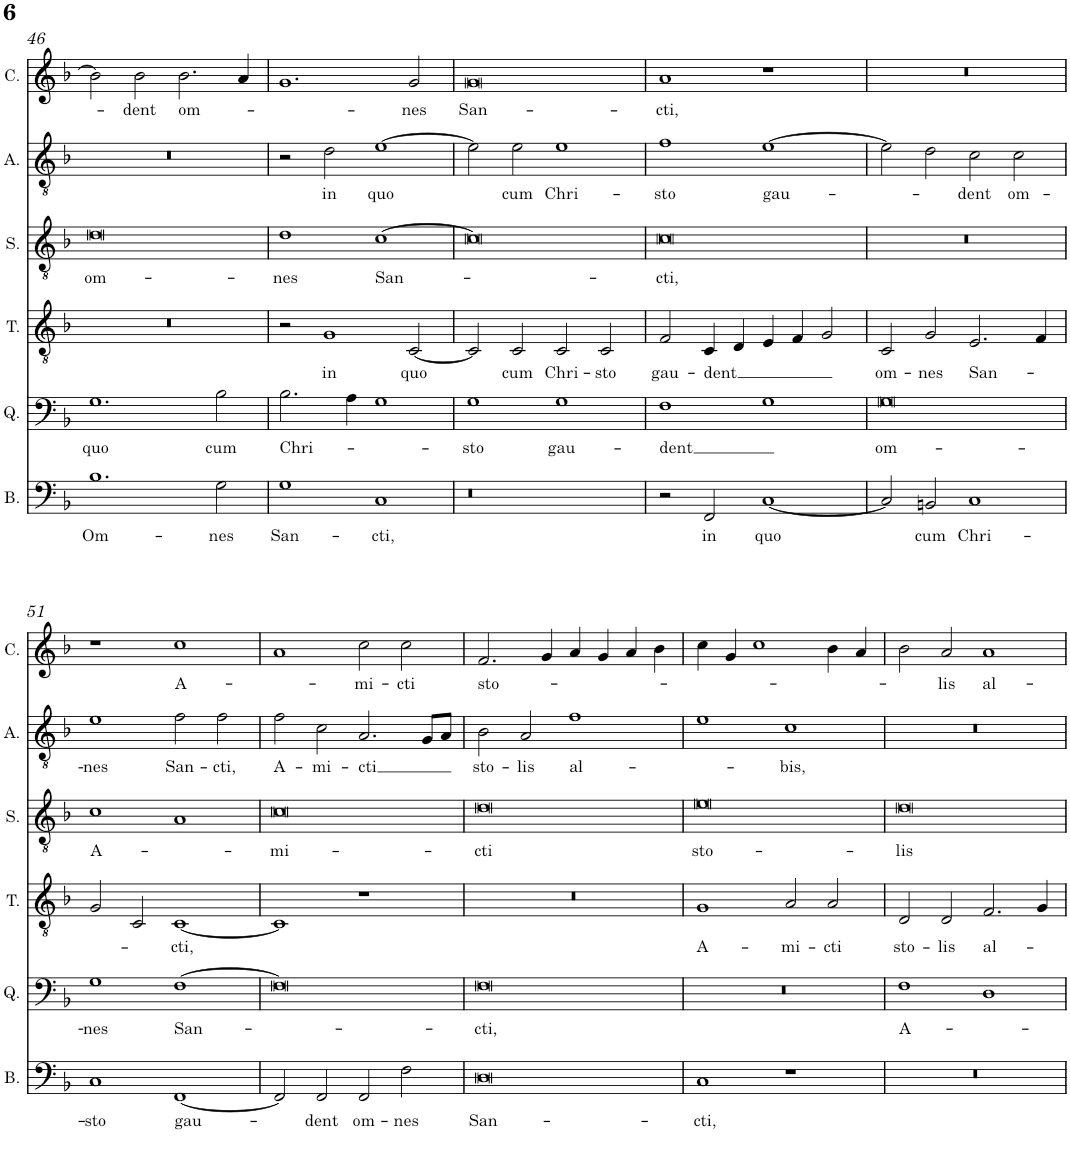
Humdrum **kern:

**kern	**text	**kern	**text	**kern	**text	**kern	**text	**kern	**text	**kern	**text
*part6	*part6	*part5	*part5	*part4	*part4	*part3	*part3	*part2	*part2	*part1	*part1
*staff6	*staff6	*staff5	*staff5	*staff4	*staff4	*staff3	*staff3	*staff2	*staff2	*staff1	*staff1
*I"Bassus	*	*I"Quintus	*	*I"Tenor	*	*I"Sextus	*	*I"Altus	*	*I"Cantus	*
*I'B.	*	*I'Q.	*	*I'T.	*	*I'S.	*	*I'A.	*	*I'C.	*
!!LO:PB:g=z
*clefF4	*	*clefF4	*	*clefGv2	*	*clefGv2	*	*clefGv2	*	*clefG2	*
*k[b-]	*	*k[b-]	*	*k[b-]	*	*k[b-]	*	*k[b-]	*	*k[b-]	*
*M4/2	*	*M4/2	*	*M4/2	*	*M4/2	*	*M4/2	*	*M4/2	*
=46	=46	=46	=46	=46	=46	=46	=46	=46	=46	=46	=46
!	!LO:LY:b	!	!LO:LY:b	!	!	!	!LO:LY:b	!	!	!	!
1.B-	Om-	1.G	quo	0r	.	0d	om-	0r	.	2b-\]	.
!	!	!	!	!	!	!	!	!	!	!	!LO:LY:b
.	.	.	.	.	.	.	.	.	.	2b-\	-dent
!	!	!	!	!	!	!	!	!	!	!	!LO:LY:b
.	.	.	.	.	.	.	.	.	.	2.b-\	om-
!	!LO:LY:b	!	!LO:LY:b	!	!	!	!	!	!	!	!
2G\	-nes	2B-\	cum	.	.	.	.	.	.	.	.
.	.	.	.	.	.	.	.	.	.	4a/	.
=47	=47	=47	=47	=47	=47	=47	=47	=47	=47	=47	=47
!	!LO:LY:b	!	!LO:LY:b	!	!	!	!LO:LY:b	!	!	!	!
1G	San-	2.B-\	Chri-	2r	.	1d	-nes	2r	.	1.g	.
!	!	!	!	!	!LO:LY:b	!	!	!	!LO:LY:b	!	!
.	.	.	.	1G	in	.	.	2d\	in	.	.
.	.	4A\	.	.	.	.	.	.	.	.	.
!	!LO:LY:b	!	!	!	!	!	!LO:LY:b	!	!LO:LY:b	!	!
1C	-cti,	1G	.	.	.	[1c	San-	[1e	quo	.	.
!	!	!	!	!	!LO:LY:b	!	!	!	!	!	!LO:LY:b
.	.	.	.	[2C/	quo	.	.	.	.	2g/	-nes
=48	=48	=48	=48	=48	=48	=48	=48	=48	=48	=48	=48
!	!	!	!LO:LY:b	!	!	!	!	!	!	!	!LO:LY:b
0r	.	1G	-sto	2C/]	.	0c]	.	2e\]	.	0g	San-
!	!	!	!	!	!LO:LY:b	!	!	!	!LO:LY:b	!	!
.	.	.	.	2C/	cum	.	.	2e\	cum	.	.
!	!	!	!LO:LY:b	!	!LO:LY:b	!	!	!	!LO:LY:b	!	!
.	.	1G	gau-	2C/	Chri-	.	.	1e	Chri-	.	.
!	!	!	!	!	!LO:LY:b	!	!	!	!	!	!
.	.	.	.	2C/	-sto	.	.	.	.	.	.
=49	=49	=49	=49	=49	=49	=49	=49	=49	=49	=49	=49
!	!	!	!LO:LY:b	!	!LO:LY:b	!	!LO:LY:b	!	!LO:LY:b	!	!LO:LY:b
2r	.	1F	-dent	2F/	gau-	0c	-cti,	1f	-sto	1a	-cti,
!	!LO:LY:b	!	!	!	!LO:LY:b	!	!	!	!	!	!
2FF/	in	.	.	4C/	-dent	.	.	.	.	.	.
.	.	.	.	4D/	.	.	.	.	.	.	.
!	!LO:LY:b	!	!	!	!	!	!	!	!LO:LY:b	!	!
[1C	quo	1G	.	4E/	.	.	.	[1e	gau-	1r	.
.	.	.	.	4F/	.	.	.	.	.	.	.
.	.	.	.	2G/	.	.	.	.	.	.	.
=50	=50	=50	=50	=50	=50	=50	=50	=50	=50	=50	=50
!	!	!	!LO:LY:b	!	!LO:LY:b	!	!	!	!	!	!
2C/]	.	0G	om-	2C/	om-	0r	.	2e\]	.	0r	.
!	!LO:LY:b	!	!	!	!LO:LY:b	!	!	!	!	!	!
2BBn/	cum	.	.	2G/	-nes	.	.	2d\	.	.	.
!	!LO:LY:b	!	!	!	!LO:LY:b	!	!	!	!LO:LY:b	!	!
1C	Chri-	.	.	2.E/	San-	.	.	2c\	-dent	.	.
!	!	!	!	!	!	!	!	!	!LO:LY:b	!	!
.	.	.	.	.	.	.	.	2c\	om-	.	.
.	.	.	.	4F/	.	.	.	.	.	.	.
!!LO:LB:g=z
=51	=51	=51	=51	=51	=51	=51	=51	=51	=51	=51	=51
!	!LO:LY:b	!	!LO:LY:b	!	!	!	!LO:LY:b	!	!LO:LY:b	!	!
1C	-sto	1G	nes	2G/	.	1c	A-	1e	-nes	1r	.
.	.	.	.	2C/	.	.	.	.	.	.	.
!	!LO:LY:b	!	!LO:LY:b	!	!LO:LY:b	!	!	!	!LO:LY:b	!	!LO:LY:b
[1FF	gau-	[1F	San-	[1C	-cti,	1A	.	2f\	San-	1cc	A-
!	!	!	!	!	!	!	!	!	!LO:LY:b	!	!
.	.	.	.	.	.	.	.	2f\	-cti,	.	.
=52	=52	=52	=52	=52	=52	=52	=52	=52	=52	=52	=52
!	!	!	!	!	!	!	!LO:LY:b	!	!LO:LY:b	!	!
2FF/]	.	0F]	.	1C]	.	0c	-mi-	2f\	A-	1a	.
!	!LO:LY:b	!	!	!	!	!	!	!	!LO:LY:b	!	!
2FF/	-dent	.	.	.	.	.	.	2c\	-mi-	.	.
!	!LO:LY:b	!	!	!	!	!	!	!	!LO:LY:b	!	!LO:LY:b
2FF/	om-	.	.	1r	.	.	.	2.A/	-cti	2cc\	-mi-
!	!LO:LY:b	!	!	!	!	!	!	!	!	!	!LO:LY:b
2F\	-nes	.	.	.	.	.	.	.	.	2cc\	-cti
.	.	.	.	.	.	.	.	8G/L	.	.	.
.	.	.	.	.	.	.	.	8A/J	.	.	.
=53	=53	=53	=53	=53	=53	=53	=53	=53	=53	=53	=53
!	!LO:LY:b	!	!LO:LY:b	!	!	!	!LO:LY:b	!	!LO:LY:b	!	!LO:LY:b
0D	San-	0F	-cti,	0r	.	0d	-cti	2B-\	sto-	2.f/	sto-
!	!	!	!	!	!	!	!	!	!LO:LY:b	!	!
.	.	.	.	.	.	.	.	2A/	-lis	.	.
.	.	.	.	.	.	.	.	.	.	4g/	.
!	!	!	!	!	!	!	!	!	!LO:LY:b	!	!
.	.	.	.	.	.	.	.	1f	al-	4a/	.
.	.	.	.	.	.	.	.	.	.	4g/	.
.	.	.	.	.	.	.	.	.	.	4a/	.
.	.	.	.	.	.	.	.	.	.	4b-\	.
=54	=54	=54	=54	=54	=54	=54	=54	=54	=54	=54	=54
!	!LO:LY:b	!	!	!	!LO:LY:b	!	!LO:LY:b	!	!	!	!
1C	-cti,	0r	.	1G	A-	0e	sto-	1e	.	4cc\	.
.	.	.	.	.	.	.	.	.	.	4g/	.
.	.	.	.	.	.	.	.	.	.	1cc	.
!	!	!	!	!	!LO:LY:b	!	!	!	!LO:LY:b	!	!
1r	.	.	.	2A/	-mi-	.	.	1c	-bis,	.	.
!	!	!	!	!	!LO:LY:b	!	!	!	!	!	!
.	.	.	.	2A/	-cti	.	.	.	.	4b-\	.
.	.	.	.	.	.	.	.	.	.	4a/	.
=55	=55	=55	=55	=55	=55	=55	=55	=55	=55	=55	=55
!	!	!	!LO:LY:b	!	!LO:LY:b	!	!LO:LY:b	!	!	!	!
0r	.	1F	A-	2D/	sto-	0d	-lis	0r	.	2b-\	.
!	!	!	!	!	!LO:LY:b	!	!	!	!	!	!LO:LY:b
.	.	.	.	2D/	-lis	.	.	.	.	2a/	-lis
!	!	!	!	!	!LO:LY:b	!	!	!	!	!	!LO:LY:b
.	.	1D	.	2.F/	al-	.	.	.	.	1a	al-
.	.	.	.	4G/	.	.	.	.	.	.	.
=	=	=	=	=	=	=	=	=	=	=	=
*-	*-	*-	*-	*-	*-	*-	*-	*-	*-	*-	*-
